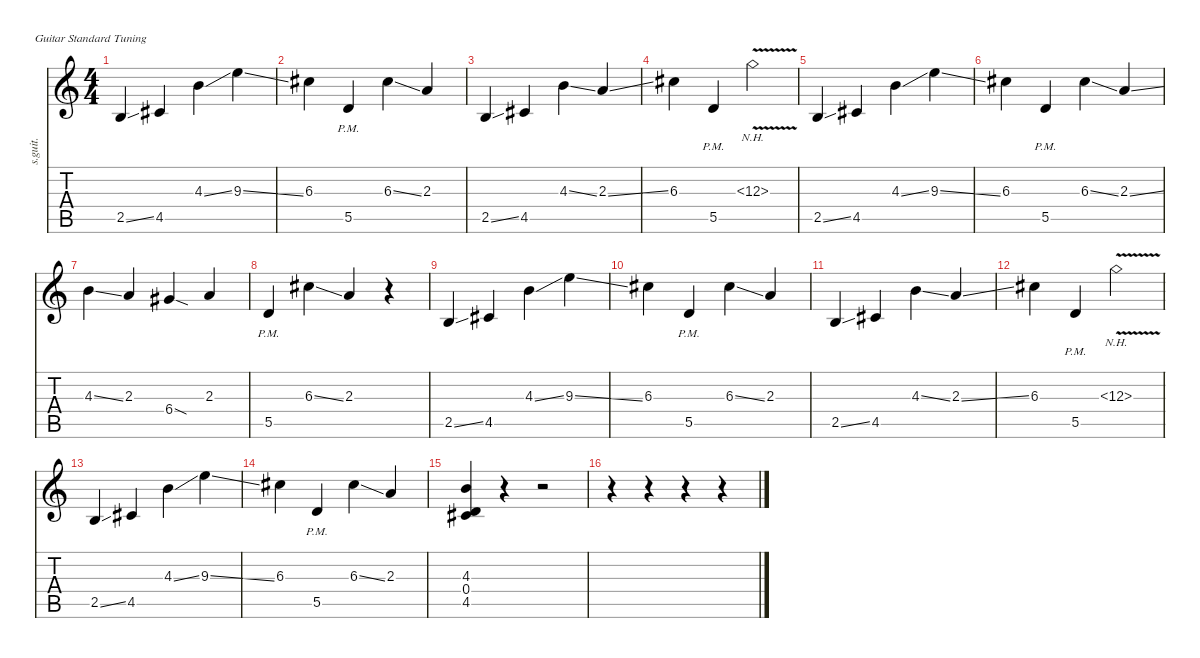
\defaultSystemsLayout 4
\hideDynamics
\bracketExtendMode nobrackets
\track ("Mario" "s.guit.") {instrument electricguitarclean}
\staff {score tabs}
\tuning (E4 B3 G3 D3 A2 E2)
\ts (4 4)
\tempo (177 hide)
\clef g2
\ks c
2.5{ss}.4{dy mf} 4.5{acc #}.4 4.3{ss}.4 9.3{ss}.4 |
6.3{acc #}.4 5.5{pm}.4 6.3{ss acc #}.4 2.3.4 |
2.5{ss}.4 4.5{acc #}.4 4.3{ss}.4 2.3{ss}.4 |
6.3{acc #}.4 5.5{pm}.4 6.3{nh v acc #}.2 |
2.5{ss}.4 4.5{acc #}.4 4.3{ss}.4 9.3{ss}.4 |
6.3{acc #}.4 5.5{pm}.4 6.3{ss acc #}.4 2.3{ss}.4 |
4.3{ss}.4 2.3.4 6.4{sod acc #}.4 2.3.4 |
5.5{pm}.4 6.3{ss acc #}.4 2.3.4 r.4 |
2.5{ss}.4 4.5{acc #}.4 4.3{ss}.4 9.3{ss}.4 |
6.3{acc #}.4 5.5{pm}.4 6.3{ss acc #}.4 2.3.4 |
2.5{ss}.4 4.5{acc #}.4 4.3{ss}.4 2.3{ss}.4 |
6.3{acc #}.4 5.5{pm}.4 6.3{nh v acc #}.2 |
2.5{ss}.4 4.5{acc #}.4 4.3{ss}.4 9.3{ss}.4 |
6.3{acc #}.4 5.5{pm}.4 6.3{ss acc #}.4 2.3.4 |
(4.3 0.4 4.5{acc #}).4 r.4 r.2 |
r.4 r.4 r.4 r.4
